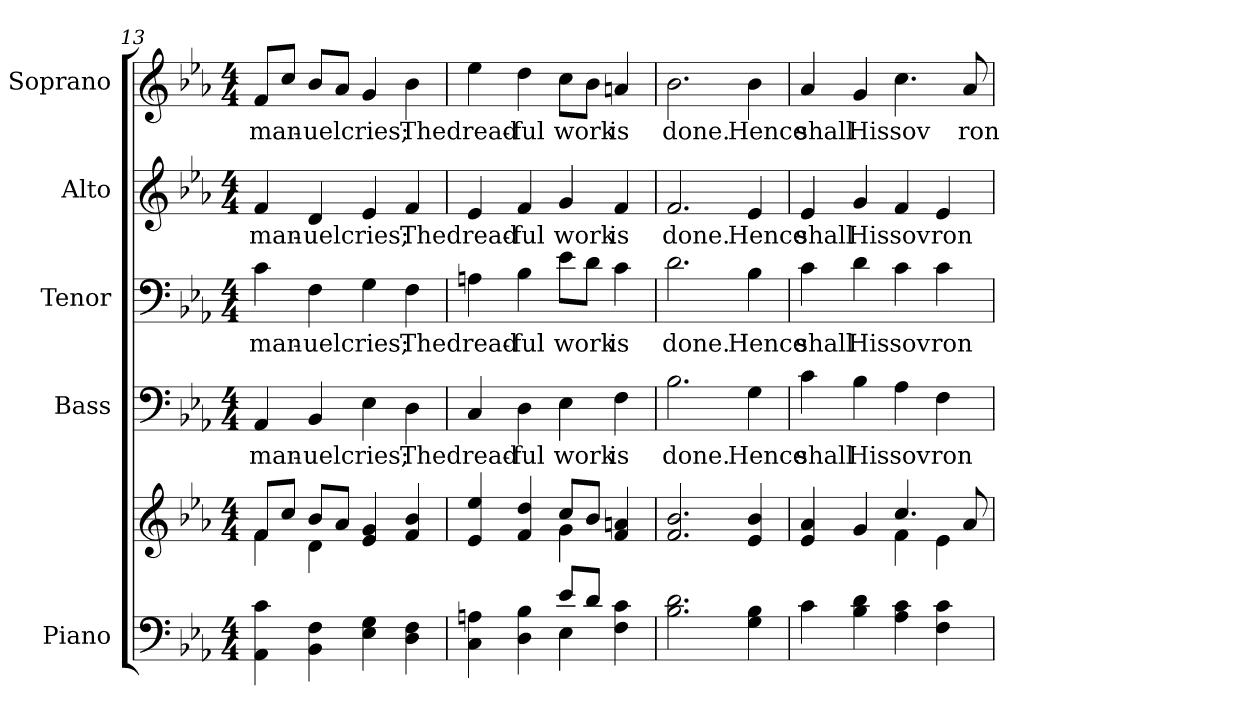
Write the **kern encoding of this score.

**kern	**kern	**kern	**text	**kern	**text	**kern	**text	**kern	**text
*part5	*part5	*part4	*part4	*part3	*part3	*part2	*part2	*part1	*part1
*staff6	*staff5	*staff4	*staff4	*staff3	*staff3	*staff2	*staff2	*staff1	*staff1
*I"Piano	*	*I"Bass	*	*I"Tenor	*	*I"Alto	*	*I"Soprano	*
*I'Pno.	*	*I'B.	*	*I'T.	*	*I'A.	*	*I'S.	*
*clefF4	*clefG2	*clefF4	*	*clefF4	*	*clefG2	*	*clefG2	*
*k[b-e-a-]	*k[b-e-a-]	*k[b-e-a-]	*	*k[b-e-a-]	*	*k[b-e-a-]	*	*k[b-e-a-]	*
*E-:	*E-:	*E-:	*	*E-:	*	*E-:	*	*E-:	*
*M4/4	*M4/4	*M4/4	*	*M4/4	*	*M4/4	*	*M4/4	*
=13	=13	=13	=13	=13	=13	=13	=13	=13	=13
*	*^	*	*	*	*	*	*	*	*
!	!	!	!	!LO:LY:b:color=#000000	!	!	!	!	!	!
!	!	!	!	!	!	!LO:LY:b:color=#000000	!	!	!	!
!	!	!	!	!	!	!	!	!LO:LY:b:color=#000000	!	!
!	!	!	!	!	!	!	!	!	!	!LO:LY:b:color=#000000
4AA-i\ 4ci	8fi/L	4fi\	4AA-i/	-man-	4ci\	-man-	4fi/	-man-	8fi/L	-man-
.	8cci/J	.	.	.	.	.	.	.	8cci/J	.
!	!	!	!	!LO:LY:b:color=#000000	!	!	!	!	!	!
!	!	!	!	!	!	!LO:LY:b:color=#000000	!	!	!	!
!	!	!	!	!	!	!	!	!LO:LY:b:color=#000000	!	!
!	!	!	!	!	!	!	!	!	!	!LO:LY:b:color=#000000
4BB-i\ 4Fi	8b-i/L	4di\	4BB-i/	-uel	4Fi\	-uel	4di/	-uel	8b-i/L	-uel
.	8a-i/J	.	.	.	.	.	.	.	8a-i/J	.
!	!	!	!	!LO:LY:b:color=#000000	!	!	!	!	!	!
!	!	!	!	!	!	!LO:LY:b:color=#000000	!	!	!	!
!	!	!	!	!	!	!	!	!LO:LY:b:color=#000000	!	!
!	!	!	!	!	!	!	!	!	!	!LO:LY:b:color=#000000
4E-i\ 4Gi	4e-i/ 4gi	2ryy	4E-i\	cries;	4Gi\	cries;	4e-i/	cries;	4gi/	cries;
!	!	!	!	!LO:LY:b:color=#000000	!	!	!	!	!	!
!	!	!	!	!	!	!LO:LY:b:color=#000000	!	!	!	!
!	!	!	!	!	!	!	!	!LO:LY:b:color=#000000	!	!
!	!	!	!	!	!	!	!	!	!	!LO:LY:b:color=#000000
4Di\ 4Fi	4fi/ 4b-i	.	4Di\	The	4Fi\	The	4fi/	The	4b-i\	The
!!LO:PB:g=z
=14	=14	=14	=14	=14	=14	=14	=14	=14	=14	=14
*^	*	*	*	*	*	*	*	*	*	*
!	!	!	!	!	!LO:LY:b:color=#000000	!	!	!	!	!	!
!	!	!	!	!	!	!	!LO:LY:b:color=#000000	!	!	!	!
!	!	!	!	!	!	!	!	!	!LO:LY:b:color=#000000	!	!
!	!	!	!	!	!	!	!	!	!	!	!LO:LY:b:color=#000000
4Ci\ 4Ani	2ryy	4e-i/ 4ee-i	2ryy	4Ci/	dread-	4Ani\	dread-	4e-i/	dread-	4ee-i\	dread-
!	!	!	!	!	!LO:LY:b:color=#000000	!	!	!	!	!	!
!	!	!	!	!	!	!	!LO:LY:b:color=#000000	!	!	!	!
!	!	!	!	!	!	!	!	!	!LO:LY:b:color=#000000	!	!
!	!	!	!	!	!	!	!	!	!	!	!LO:LY:b:color=#000000
4Di\ 4B-i	.	4fi/ 4ddi	.	4Di\	-ful	4B-i\	-ful	4fi/	-ful	4ddi\	-ful
!	!	!	!	!	!LO:LY:b:color=#000000	!	!	!	!	!	!
!	!	!	!	!	!	!	!LO:LY:b:color=#000000	!	!	!	!
!	!	!	!	!	!	!	!	!	!LO:LY:b:color=#000000	!	!
!	!	!	!	!	!	!	!	!	!	!	!LO:LY:b:color=#000000
8e-i/L	4E-i\	8cci/L	4gi\	4E-i\	work	8e-i\L	work	4gi/	work	8cci\L	work
8di/J	.	8b-i/J	.	.	.	8di\J	.	.	.	8b-i\J	.
!	!	!	!	!	!LO:LY:b:color=#000000	!	!	!	!	!	!
!	!	!	!	!	!	!	!LO:LY:b:color=#000000	!	!	!	!
!	!	!	!	!	!	!	!	!	!LO:LY:b:color=#000000	!	!
!	!	!	!	!	!	!	!	!	!	!	!LO:LY:b:color=#000000
4Fi\ 4ci	4ryy	4fi/ 4ani	4ryy	4Fi\	is	4ci\	is	4fi/	is	4ani/	is
*v	*v	*	*	*	*	*	*	*	*	*	*
*	*v	*v	*	*	*	*	*	*	*	*
=15	=15	=15	=15	=15	=15	=15	=15	=15	=15
*^	*^	*	*	*	*	*	*	*	*
!	!	!	!	!	!LO:LY:b:color=#000000	!	!	!	!	!	!
*v	*v	*	*	*	*	*	*	*	*	*	*
*	*v	*v	*	*	*	*	*	*	*	*
*^	*^	*	*	*	*	*	*	*	*
!	!	!	!	!	!	!	!LO:LY:b:color=#000000	!	!	!	!
*v	*v	*	*	*	*	*	*	*	*	*	*
*	*v	*v	*	*	*	*	*	*	*	*
*^	*^	*	*	*	*	*	*	*	*
!	!	!	!	!	!	!	!	!	!LO:LY:b:color=#000000	!	!
*v	*v	*	*	*	*	*	*	*	*	*	*
*	*v	*v	*	*	*	*	*	*	*	*
*^	*^	*	*	*	*	*	*	*	*
!	!	!	!	!	!	!	!	!	!	!	!LO:LY:b:color=#000000
*v	*v	*	*	*	*	*	*	*	*	*	*
*	*v	*v	*	*	*	*	*	*	*	*
2.B-i\ 2.di	2.fi/ 2.b-i	2.B-i\	done.	2.di\	done.	2.fi/	done.	2.b-i\	done.
!	!	!	!LO:LY:b:color=#000000	!	!	!	!	!	!
!	!	!	!	!	!LO:LY:b:color=#000000	!	!	!	!
!	!	!	!	!	!	!	!LO:LY:b:color=#000000	!	!
!	!	!	!	!	!	!	!	!	!LO:LY:b:color=#000000
4Gi\ 4B-i	4e-i/ 4b-i	4Gi\	Hence	4B-i\	Hence	4e-i/	Hence	4b-i\	Hence
!!LO:PB:g=z
=16	=16	=16	=16	=16	=16	=16	=16	=16	=16
*	*^	*	*	*	*	*	*	*	*
!	!	!	!	!LO:LY:b:color=#000000	!	!	!	!	!	!
!	!	!	!	!	!	!LO:LY:b:color=#000000	!	!	!	!
!	!	!	!	!	!	!	!	!LO:LY:b:color=#000000	!	!
!	!	!	!	!	!	!	!	!	!	!LO:LY:b:color=#000000
4ci\	4e-i/ 4a-i	2ryy	4ci\	shall	4ci\	shall	4e-i/	shall	4a-i/	shall
!	!	!	!	!LO:LY:b:color=#000000	!	!	!	!	!	!
!	!	!	!	!	!	!LO:LY:b:color=#000000	!	!	!	!
!	!	!	!	!	!	!	!	!LO:LY:b:color=#000000	!	!
!	!	!	!	!	!	!	!	!	!	!LO:LY:b:color=#000000
4B-i\ 4di	4gi/	.	4B-i\	His	4di\	His	4gi/	His	4gi/	His
!	!	!	!	!LO:LY:b:color=#000000	!	!	!	!	!	!
!	!	!	!	!	!	!LO:LY:b:color=#000000	!	!	!	!
!	!	!	!	!	!	!	!	!LO:LY:b:color=#000000	!	!
!	!	!	!	!	!	!	!	!	!	!LO:LY:b:color=#000000
4A-i\ 4ci	4.cci/	4fi\	4A-i\	sov	4ci\	sov	4fi/	sov	4.cci\	sov
!	!	!	!	!LO:LY:b:color=#000000	!	!	!	!	!	!
!	!	!	!	!	!	!LO:LY:b:color=#000000	!	!	!	!
!	!	!	!	!	!	!	!	!LO:LY:b:color=#000000	!	!
4Fi\ 4ci	.	4e-i\	4Fi\	ron	4ci\	ron	4e-i/	ron	.	.
!	!	!	!	!	!	!	!	!	!	!LO:LY:b:color=#000000
.	8a-i/	.	.	.	.	.	.	.	8a-i/	ron
*	*v	*v	*	*	*	*	*	*	*	*
=	=	=	=	=	=	=	=	=	=
*-	*-	*-	*-	*-	*-	*-	*-	*-	*-
